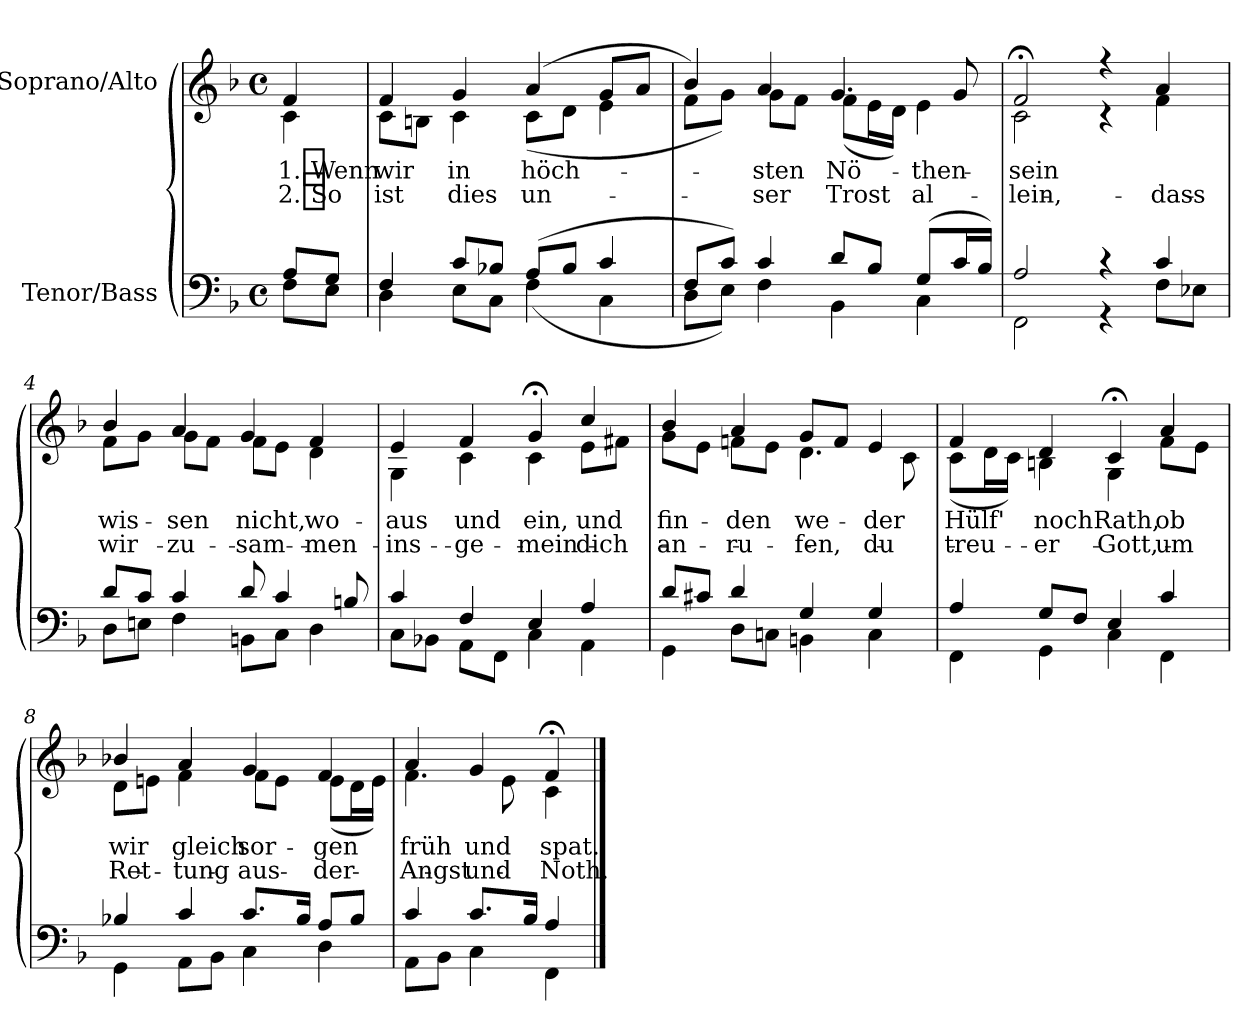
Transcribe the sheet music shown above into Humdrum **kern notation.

**kern	**kern	**text	**text
*part2	*part1	*part1	*part1
*staff2	*staff1	*staff1	*staff1
*I"Tenor/Bass	*I"Soprano/Alto	*	*
*clefF4	*clefG2	*	*
*k[b-]	*k[b-]	*	*
*M4/4	*M4/4	*	*
*met(c)	*met(c)	*	*
=	=	=	=
*^	*	*	*
!	!	!	!LO:LY:b	!LO:LY:b
*	*	*^	*	*
8A/L	8F\L	4f/	4c\	1. Wenn	2. So
8G/J	8E\J	.	.	.	.
=1	=1	=1	=1	=1	=1
!	!	!	!	!LO:LY:b	!LO:LY:b
4F/	4D\	4f/	8c\L	wir	ist
.	.	.	8Bn\J	.	.
!	!	!	!	!LO:LY:b	!LO:LY:b
8c/L	8E\L	4g/	4c\	in	dies
8B-X/J	8C\J	.	.	.	.
!	!	!	!	!LO:LY:b	!LO:LY:b
(8A/L	(4F\	(4a/	(8c\L	höch-	un-
8B-/J	.	.	8d\J	.	.
4c/	4C\	8g/L	4e\	.	.
.	.	8a/J	.	.	.
=2	=2	=2	=2	=2	=2
8F/L	8D\L	4b-/)	8f\L	.	.
8c/J)	8E\J)	.	8g\J)	.	.
!	!	!	!	!LO:LY:b	!LO:LY:b
4c/	4F\	4a/	8g\L	-sten	-ser
.	.	.	8f\J	.	.
!	!	!	!	!LO:LY:b	!LO:LY:b
8d/L	4BB-\	4.g/	(8f\L	Nö-	Trost
8B-/J	.	.	16e\L	.	.
.	.	.	16d\JJ)	.	.
!	!	!	!	!LO:LY:b	!LO:LY:b
(8G/L	4C\	.	4e\	then	al-
16c/L	.	8g/	.	.	.
16B-/JJ)	.	.	.	.	.
=3	=3	=3	=3	=3	=3
!	!	!	!	!LO:LY:b	!LO:LY:b
2A/	2FF\	2f;</	2c\	sein	-lein,
4r	4r	4r	4r	.	.
!	!	!	!	!LO:LY:b	!
!	!	!	!	!	!LO:LY:b
4c/	8F\L	4a/	4f\	.	dass
.	8E-X\J	.	.	.	.
!!LO:LB:g=z	!!
=4	=4	=4	=4	=4	=4
!	!	!	!	!LO:LY:b	!LO:LY:b
8d/L	8D\L	4b-/	8f\L	wis-	wir
8c/J	8En\J	.	8g\J	.	.
!	!	!	!	!LO:LY:b	!LO:LY:b
4c/	4F\	4a/	8g\L	-sen	zu-
.	.	.	8f\J	.	.
!	!	!	!	!LO:LY:b	!LO:LY:b
8d/	8BBn\L	4g/	8f\L	nicht,	-sam-
4c/	8C\J	.	8e\J	.	.
!	!	!	!	!LO:LY:b	!LO:LY:b
.	4D\	4f/	4d\	wo-	-men
8Bn/	.	.	.	.	.
=5	=5	=5	=5	=5	=5
!	!	!	!	!LO:LY:b	!LO:LY:b
4c/	8C\L	4e/	4G\	-aus	ins-
.	8BB-X\J	.	.	.	.
!	!	!	!	!LO:LY:b	!LO:LY:b
4F/	8AA\L	4f/	4c\	und	-ge-
.	8FF\J	.	.	.	.
!	!	!	!	!LO:LY:b	!LO:LY:b
4E/	4C\	4g;</	4c\	ein,	-mein
!	!	!	!	!LO:LY:b	!LO:LY:b
4A/	4AA\	4cc/	8e\L	und	dich
.	.	.	8f#X\J	.	.
=6	=6	=6	=6	=6	=6
!	!	!	!	!LO:LY:b	!LO:LY:b
8d/L	4GG\	4b-/	8g\L	fin-	an-
8c#X/J	.	.	8e\J	.	.
!	!	!	!	!LO:LY:b	!LO:LY:b
4d/	8D\L	4a/	8fn\L	-den	-ru-
.	8Cn\J	.	8e\J	.	.
!	!	!	!	!LO:LY:b	!LO:LY:b
4G/	4BBn\	8g/L	4.d\	we-	-fen,
.	.	8f/J	.	.	.
!	!	!	!	!LO:LY:b	!LO:LY:b
4G/	4C\	4e/	.	-der	du
.	.	.	8c\	.	.
!!LO:LB:g=z	!!
=7	=7	=7	=7	=7	=7
!	!	!	!	!LO:LY:b	!LO:LY:b
4A/	4FF\	4f/	(8c\L	Hülf'	treu-
.	.	.	16d\L	.	.
.	.	.	16c\JJ)	.	.
!	!	!	!	!LO:LY:b	!LO:LY:b
8G/L	4GG\	4d/	4Bn\	noch	-er
8F/J	.	.	.	.	.
!	!	!	!	!LO:LY:b	!LO:LY:b
4E/	4C\	4c;</	4G\	Rath,	Gott,
!	!	!	!	!LO:LY:b	!LO:LY:b
4c/	4FF\	4a/	8f\L	ob	um
.	.	.	8e\J	.	.
=8	=8	=8	=8	=8	=8
!	!	!	!	!LO:LY:b	!LO:LY:b
4B-X/	4GG\	4b-X/	8d\L	wir	Ret-
.	.	.	8en\J	.	.
!	!	!	!	!LO:LY:b	!LO:LY:b
4c/	8AA\L	4a/	4f\	gleich	-tung
.	8BB-\J	.	.	.	.
!	!	!	!	!LO:LY:b	!LO:LY:b
8.c/L	4C\	4g/	8f\L	sor-	aus
.	.	.	8e\J	.	.
16B-/Jk	.	.	.	.	.
!	!	!	!	!LO:LY:b	!LO:LY:b
8A/L	4D\	4f/	(8e\L	-gen	der
8B-/J	.	.	16d\L	.	.
.	.	.	16e\JJ)	.	.
=9	=9	=9	=9	=9	=9
!	!	!	!	!LO:LY:b	!LO:LY:b
4c/	8AA\L	4a/	4.f\	früh	Angst
.	8BB-\J	.	.	.	.
!	!	!	!	!LO:LY:b	!LO:LY:b
8.c/L	4C\	4g/	.	und	und
.	.	.	8e\	.	.
16B-/Jk	.	.	.	.	.
!	!	!	!	!LO:LY:b	!LO:LY:b
4A/	4FF\	4f;</	4c\	spat.	Noth.
*v	*v	*	*	*	*
*	*v	*v	*	*
==	==	==	==
*-	*-	*-	*-
